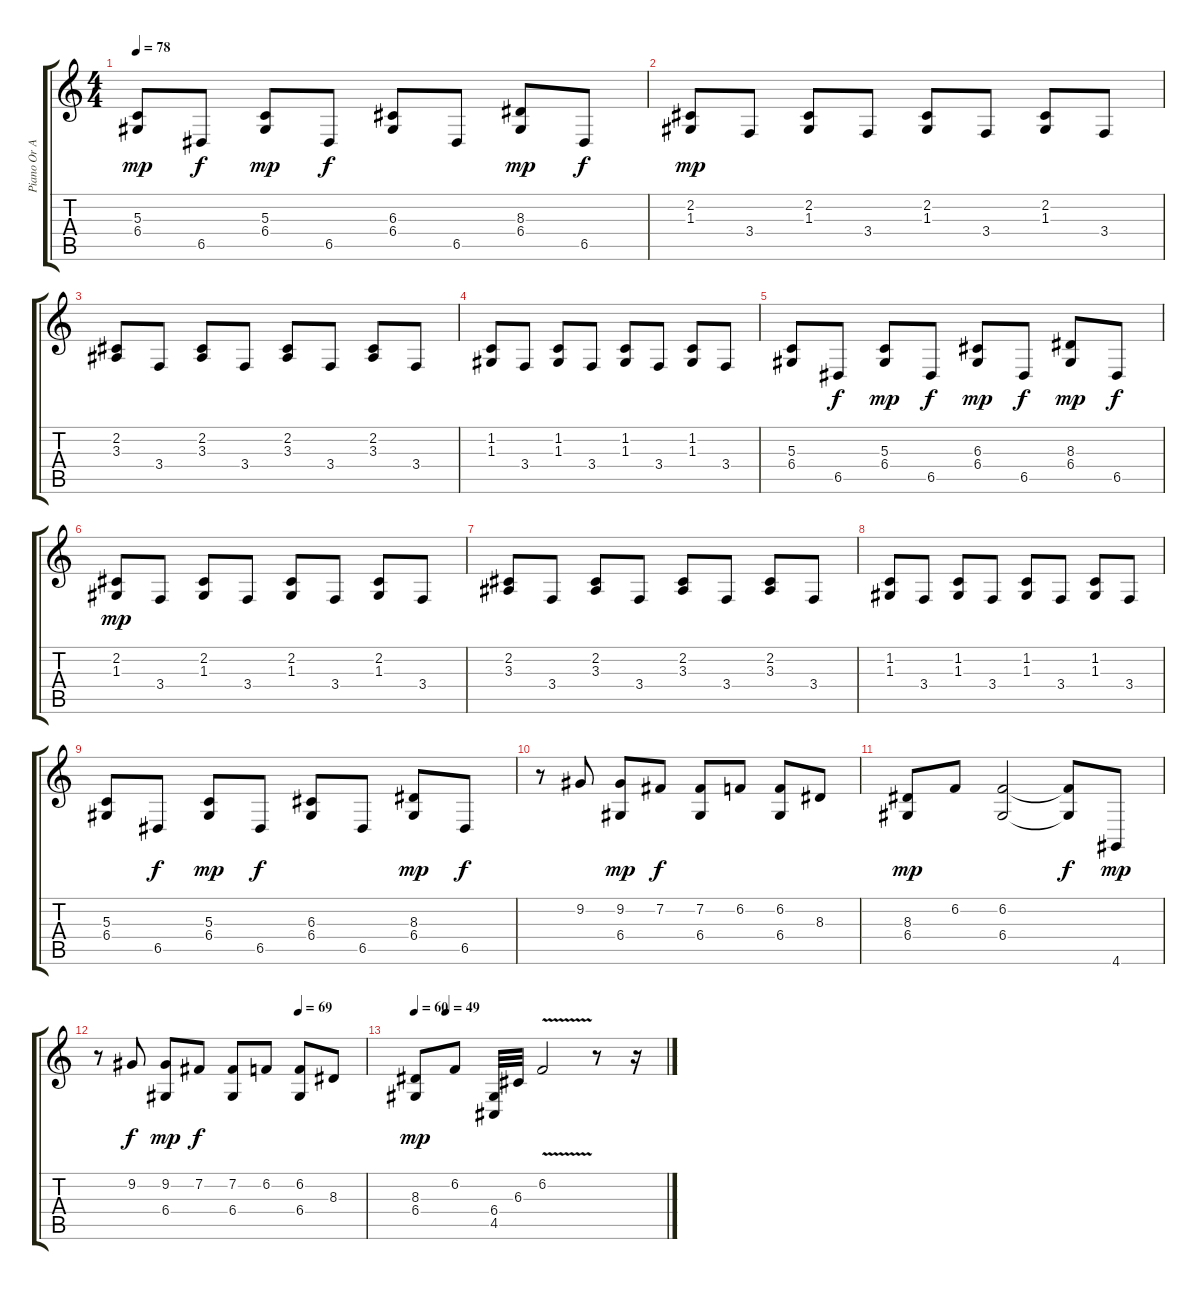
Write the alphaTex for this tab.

\track ("Piano Or Acoustica Guitar" "Piano Or A") {instrument acousticgrandpiano}
\staff {score tabs}
\tuning (E4 B3 G3 D3 A2 E2) {hide}
\ts (4 4)
\tempo 78
\clef g2
\ks c
(5.3 6.4).8{dy mp} 6.5.8{dy f} (5.3 6.4).8{dy mp} 6.5.8{dy f} (6.3 6.4).8 6.5.8 (8.3 6.4).8{dy mp} 6.5.8{dy f} |
(2.2 1.3).8{dy mp} 3.4.8 (2.2 1.3).8 3.4.8 (2.2 1.3).8 3.4.8 (2.2 1.3).8 3.4.8 |
(2.2 3.3).8 3.4.8 (2.2 3.3).8 3.4.8 (2.2 3.3).8 3.4.8 (2.2 3.3).8 3.4.8 |
(1.2 1.3).8 3.4.8 (1.2 1.3).8 3.4.8 (1.2 1.3).8 3.4.8 (1.2 1.3).8 3.4.8 |
(5.3 6.4).8 6.5.8{dy f} (5.3 6.4).8{dy mp} 6.5.8{dy f} (6.3 6.4).8{dy mp} 6.5.8{dy f} (8.3 6.4).8{dy mp} 6.5.8{dy f} |
(2.2 1.3).8{dy mp} 3.4.8 (2.2 1.3).8 3.4.8 (2.2 1.3).8 3.4.8 (2.2 1.3).8 3.4.8 |
(2.2 3.3).8 3.4.8 (2.2 3.3).8 3.4.8 (2.2 3.3).8 3.4.8 (2.2 3.3).8 3.4.8 |
(1.2 1.3).8 3.4.8 (1.2 1.3).8 3.4.8 (1.2 1.3).8 3.4.8 (1.2 1.3).8 3.4.8 |
(5.3 6.4).8 6.5.8{dy f} (5.3 6.4).8{dy mp} 6.5.8{dy f} (6.3 6.4).8 6.5.8 (8.3 6.4).8{dy mp} 6.5.8{dy f} |
r.8 9.2.8 (9.2 6.4).8{dy mp} 7.2.8{dy f} (7.2 6.4).8 6.2.8 (6.2 6.4).8 8.3.8 |
(8.3 6.4).8{dy mp} 6.2.8 (6.2 6.4).2 (6.2{t} 6.4{t}).8{dy f} 4.6.8{dy mp} |
\tempo (69 0.75)
r.8 9.2.8{dy f} (9.2 6.4).8{dy mp} 7.2.8{dy f} (7.2 6.4).8 6.2.8 (6.2 6.4).8 8.3.8 |
\tempo 60
\tempo (49 0.125)
(8.3 6.4).8{dy mp} 6.2.8 (6.4 4.5).32 6.3.32 6.2{v}.2 r.8 r.16
